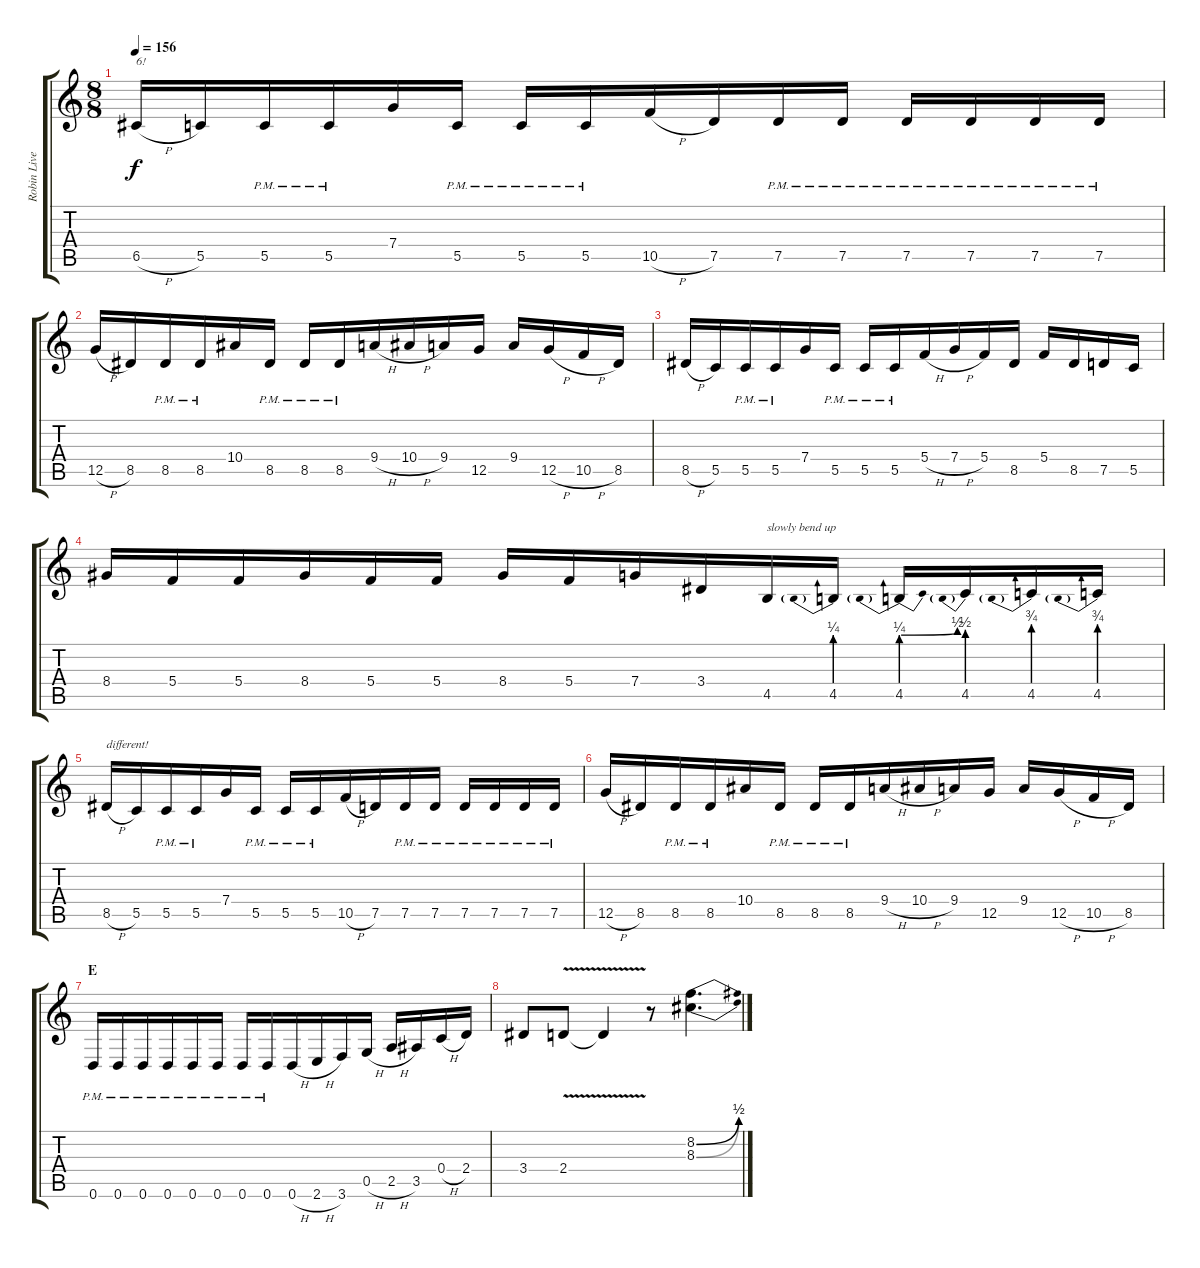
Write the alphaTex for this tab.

\track ("Robin Live" "Robin Live") {instrument distortionguitar}
\staff {score tabs}
\tuning (D4 A3 F3 C3 G2 D2) {hide}
\ts (8 8)
\tempo 156
\clef g2
\ks c
6.5{h}.16{txt "6!" dy f} 5.5.16 5.5{pm}.16 5.5{pm}.16 7.4.16 5.5{pm}.16 5.5{pm}.16 5.5{pm}.16 10.5{h}.16 7.5.16 7.5{pm}.16 7.5{pm}.16 7.5{pm}.16 7.5{pm}.16 7.5{pm}.16 7.5{pm}.16 |
12.5{h}.16 8.5.16 8.5{pm}.16 8.5{pm}.16 10.4.16 8.5{pm}.16 8.5{pm}.16 8.5{pm}.16 9.4{h}.16 10.4{h}.16 9.4.16 12.5.16 9.4.16 12.5{h}.16 10.5{h}.16 8.5.16 |
8.5{h}.16 5.5.16 5.5{pm}.16 5.5{pm}.16 7.4.16 5.5{pm}.16 5.5{pm}.16 5.5{pm}.16 5.4{h}.16 7.4{h}.16 5.4.16 8.5.16 5.4.16 8.5.16 7.5.16 5.5.16 |
8.4.16 5.4.16 5.4.16 8.4.16 5.4.16 5.4.16 8.4.16 5.4.16 7.4.16 3.4.16 4.5.16{txt "slowly bend up"} 4.5{be (prebend 0 1 60 1)}.16 4.5{be (prebendbend 0 1 60 2)}.16 4.5{be (prebend 0 2 60 2)}.16 4.5{be (prebend 0 3 60 3)}.16 4.5{be (prebend 0 3 60 3)}.16 |
8.5{h}.16{txt "different!"} 5.5.16 5.5{pm}.16 5.5{pm}.16 7.4.16 5.5{pm}.16 5.5{pm}.16 5.5{pm}.16 10.5{h}.16 7.5.16 7.5{pm}.16 7.5{pm}.16 7.5{pm}.16 7.5{pm}.16 7.5{pm}.16 7.5{pm}.16 |
12.5{h}.16 8.5.16 8.5{pm}.16 8.5{pm}.16 10.4.16 8.5{pm}.16 8.5{pm}.16 8.5{pm}.16 9.4{h}.16 10.4{h}.16 9.4.16 12.5.16 9.4.16 12.5{h}.16 10.5{h}.16 8.5.16 |
\section ("" "E")
0.6{pm}.16 0.6{pm}.16 0.6{pm}.16 0.6{pm}.16 0.6{pm}.16 0.6{pm}.16 0.6{pm}.16 0.6{pm}.16 0.6{h}.16 2.6{h}.16 3.6.16 0.5{h}.16 2.5{h}.16 3.5.16 0.4{h}.16 2.4.16 |
3.4.8 2.4{v}.8 2.4{t}.4 r.8 (8.2{be (bend 0 0 60 2)} 8.3{be (bend 0 0 60 2)}).4{d}
